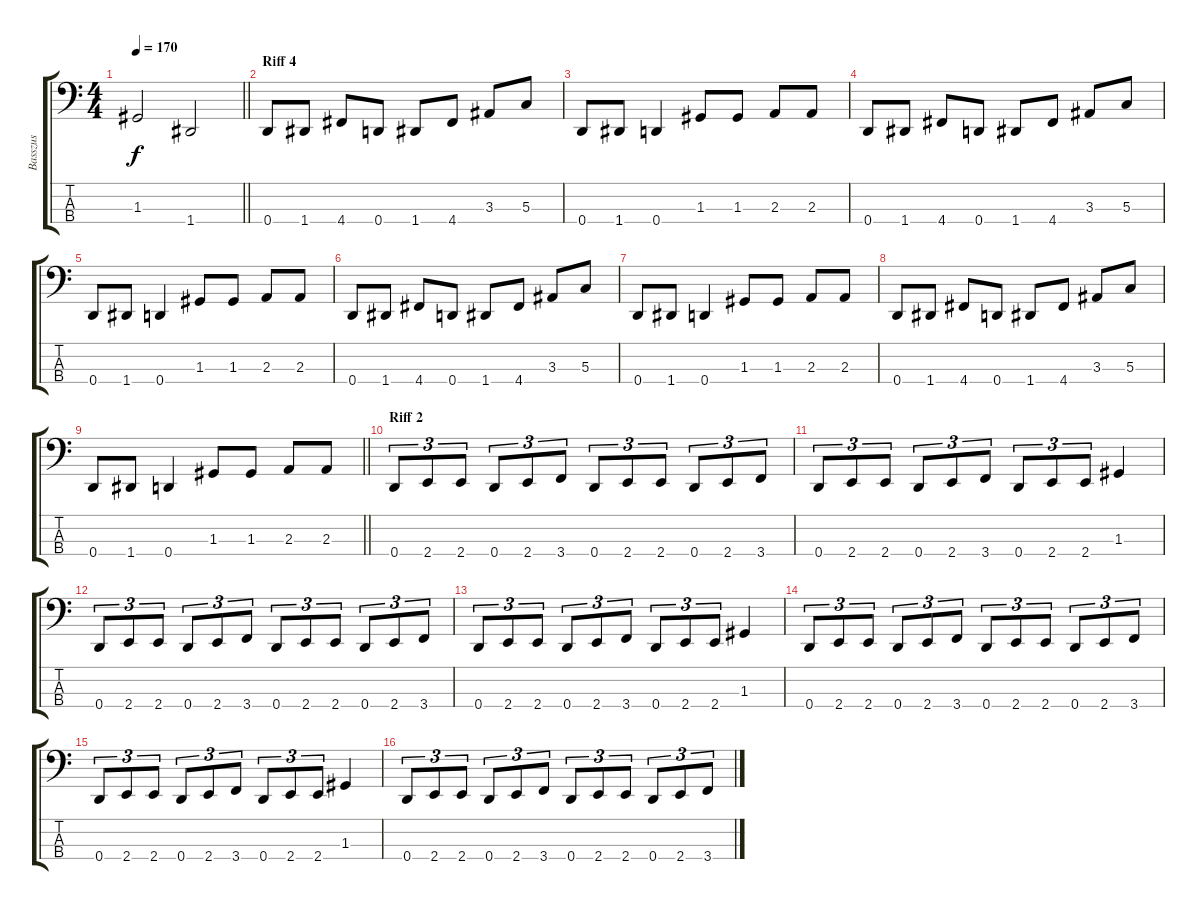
\track ("Basszus" "Basszus") {instrument slapbass2}
\staff {score tabs}
\tuning (F2 C2 G1 D1) {hide}
\ts (4 4)
\tempo 170
\clef f4
\barLineRight lightlight
\ks c
1.3{t}.2{dy f} 1.4.2 |
\section ("" "Riff 4")
0.4.8 1.4.8 4.4.8 0.4.8 1.4.8 4.4.8 3.3.8{beam Up} 5.3.8{beam Up} |
0.4.8 1.4.8 0.4.4 1.3.8 1.3.8 2.3.8 2.3.8 |
0.4.8 1.4.8 4.4.8 0.4.8 1.4.8 4.4.8 3.3.8{beam Up} 5.3.8{beam Up} |
0.4.8 1.4.8 0.4.4 1.3.8 1.3.8 2.3.8 2.3.8 |
0.4.8 1.4.8 4.4.8 0.4.8 1.4.8 4.4.8 3.3.8{beam Up} 5.3.8{beam Up} |
0.4.8 1.4.8 0.4.4 1.3.8 1.3.8 2.3.8 2.3.8 |
0.4.8 1.4.8 4.4.8 0.4.8 1.4.8 4.4.8 3.3.8{beam Up} 5.3.8{beam Up} |
\barLineRight lightlight
0.4.8 1.4.8 0.4.4 1.3.8 1.3.8 2.3.8 2.3.8 |
\section ("" "Riff 2")
0.4.8{tu (3 2)} 2.4.8{tu (3 2)} 2.4.8{tu (3 2)} 0.4.8{tu (3 2)} 2.4.8{tu (3 2)} 3.4.8{tu (3 2)} 0.4.8{tu (3 2)} 2.4.8{tu (3 2)} 2.4.8{tu (3 2)} 0.4.8{tu (3 2)} 2.4.8{tu (3 2)} 3.4.8{tu (3 2)} |
0.4.8{tu (3 2)} 2.4.8{tu (3 2)} 2.4.8{tu (3 2)} 0.4.8{tu (3 2)} 2.4.8{tu (3 2)} 3.4.8{tu (3 2)} 0.4.8{tu (3 2)} 2.4.8{tu (3 2)} 2.4.8{tu (3 2)} 1.3.4 |
0.4.8{tu (3 2)} 2.4.8{tu (3 2)} 2.4.8{tu (3 2)} 0.4.8{tu (3 2)} 2.4.8{tu (3 2)} 3.4.8{tu (3 2)} 0.4.8{tu (3 2)} 2.4.8{tu (3 2)} 2.4.8{tu (3 2)} 0.4.8{tu (3 2)} 2.4.8{tu (3 2)} 3.4.8{tu (3 2)} |
0.4.8{tu (3 2)} 2.4.8{tu (3 2)} 2.4.8{tu (3 2)} 0.4.8{tu (3 2)} 2.4.8{tu (3 2)} 3.4.8{tu (3 2)} 0.4.8{tu (3 2)} 2.4.8{tu (3 2)} 2.4.8{tu (3 2)} 1.3.4 |
0.4.8{tu (3 2)} 2.4.8{tu (3 2)} 2.4.8{tu (3 2)} 0.4.8{tu (3 2)} 2.4.8{tu (3 2)} 3.4.8{tu (3 2)} 0.4.8{tu (3 2)} 2.4.8{tu (3 2)} 2.4.8{tu (3 2)} 0.4.8{tu (3 2)} 2.4.8{tu (3 2)} 3.4.8{tu (3 2)} |
0.4.8{tu (3 2)} 2.4.8{tu (3 2)} 2.4.8{tu (3 2)} 0.4.8{tu (3 2)} 2.4.8{tu (3 2)} 3.4.8{tu (3 2)} 0.4.8{tu (3 2)} 2.4.8{tu (3 2)} 2.4.8{tu (3 2)} 1.3.4 |
0.4.8{tu (3 2)} 2.4.8{tu (3 2)} 2.4.8{tu (3 2)} 0.4.8{tu (3 2)} 2.4.8{tu (3 2)} 3.4.8{tu (3 2)} 0.4.8{tu (3 2)} 2.4.8{tu (3 2)} 2.4.8{tu (3 2)} 0.4.8{tu (3 2)} 2.4.8{tu (3 2)} 3.4.8{tu (3 2)}
